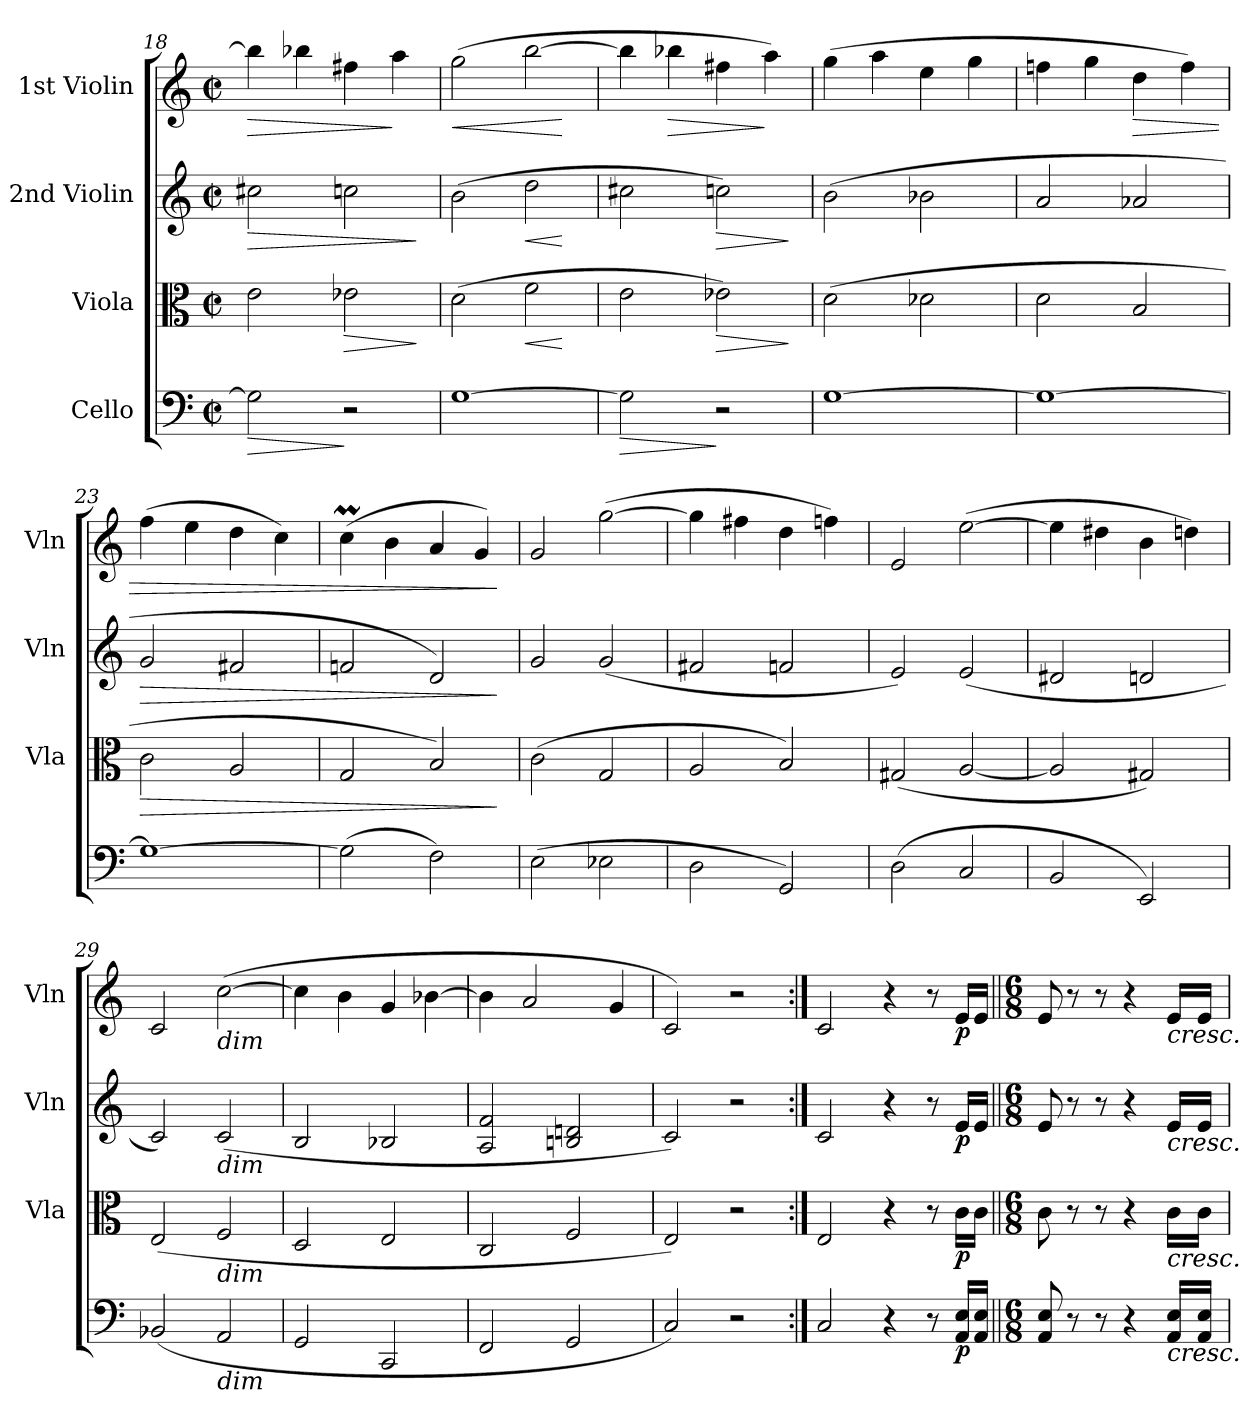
**kern	**dynam	**kern	**dynam	**kern	**dynam	**kern	**dynam
*part4	*part4	*part3	*part3	*part2	*part2	*part1	*part1
*staff4	*staff4	*staff3	*staff3	*staff2	*staff2	*staff1	*staff1
*I"Cello	*	*I"Viola	*	*I"2nd Violin	*	*I"1st Violin	*
*	*	*I'Vla	*	*I'Vln	*	*I'Vln	*
*clefF4	*	*clefC3	*	*clefG2	*	*clefG2	*
*k[]	*	*k[]	*	*k[]	*	*k[]	*
*C:	*	*C:	*	*C:	*	*C:	*
*M2/2	*	*M2/2	*	*M2/2	*	*M2/2	*
*met(c|)	*	*met(c|)	*	*met(c|)	*	*met(c|)	*
=18	=18	=18	=18	=18	=18	=18	=18
!	!LO:HP:b	!	!	!	!LO:HP:b	!	!LO:HP:b
2G\]	>	2e\	.	2cc#X\	>	4bb\]	>
.	.	.	.	.	.	4bb-X\	.
!	!	!	!LO:HP:b	!	!	!	!
2r	]	2e-X\	>	2ccn\	.	4ff#X\	.
.	.	.	.	.	.	4aa\	]
.	.	.	]	.	]	.	.
=19	=19	=19	=19	=19	=19	=19	=19
!	!	!	!	!	!	!	!LO:HP:b
[1G	.	(2d\	.	(2b\	.	(2gg\	<
!	!	!	!LO:HP:b	!	!LO:HP:b	!	!
.	.	2f\	<	2dd\	<	[2bb\	.
.	.	.	[	.	[	.	[
=20	=20	=20	=20	=20	=20	=20	=20
!	!LO:HP:b	!	!	!	!	!	!
2G\]	>	2e\	.	2cc#X\	.	4bb\]	.
!	!	!	!	!	!	!	!LO:HP:b
.	.	.	.	.	.	4bb-X\	>
!	!	!	!LO:HP:b	!	!LO:HP:b	!	!
2r	]	2e-X\)	>	2ccn\)	>	4ff#X\	.
.	.	.	.	.	.	4aa\)	]
.	.	.	]	.	]	.	.
=21	=21	=21	=21	=21	=21	=21	=21
[1G	.	(2d\	.	(2b\	.	(4gg\	.
.	.	.	.	.	.	4aa\	.
.	.	2d-X\	.	2b-X\	.	4ee\	.
.	.	.	.	.	.	4gg\	.
=22	=22	=22	=22	=22	=22	=22	=22
1G_	.	2d\	.	2a/	.	4ffn\	.
.	.	.	.	.	.	4gg\	.
!	!	!	!	!	!	!	!LO:HP:b
.	.	2B/	.	2a-X/	.	4dd\	>
.	.	.	.	.	.	4ff\)	.
=23	=23	=23	=23	=23	=23	=23	=23
!	!	!	!LO:HP:b	!	!LO:HP:b	!	!
1G_	.	2c\	>	2g/	>	(4ff\	.
.	.	.	.	.	.	4ee\	.
.	.	2A/	.	2f#X/	.	4dd\	.
.	.	.	.	.	.	4cc\)	.
=24	=24	=24	=24	=24	=24	=24	=24
(2G\]	.	2G/	.	2fn/	.	(4ccM\	.
.	.	.	.	.	.	4b\	.
2F\)	.	2B/)	.	2d/)	.	4a/	.
.	.	.	.	.	.	4g/)	.
.	.	.	]	.	]	.	]
!!LO:LB:g=z
=25	=25	=25	=25	=25	=25	=25	=25
(2E\	.	(2c\	.	2g/	.	2g/	.
2E-X\	.	2G/	.	(2g/	.	([2gg\	.
=26	=26	=26	=26	=26	=26	=26	=26
2D\	.	2A/	.	2f#X/	.	4gg\]	.
.	.	.	.	.	.	4ff#X\	.
2GG/)	.	2B/)	.	2fn/	.	4dd\	.
.	.	.	.	.	.	4ffn\)	.
=27	=27	=27	=27	=27	=27	=27	=27
(2D\	.	(2G#X/	.	2e/)	.	2e/	.
2C/	.	[2A/	.	(2e/	.	([2ee\	.
=28	=28	=28	=28	=28	=28	=28	=28
2BB/	.	2A/]	.	2d#X/	.	4ee\]	.
.	.	.	.	.	.	4dd#X\	.
2EE/)	.	2G#X/)	.	2dn/	.	4b\	.
.	.	.	.	.	.	4ddn\)	.
=29	=29	=29	=29	=29	=29	=29	=29
(2BB-X/	.	(2E/	.	2c/)	.	2c/	.
!	!	!	!	!	!	!LO:TX:b:i:t=dim	!
!	!	!	!	!LO:TX:b:i:t=dim	!	!	!
!	!	!LO:TX:b:i:t=dim	!	!	!	!	!
!LO:TX:b:i:t=dim	!	!	!	!	!	!	!
2AA/	.	2F/	.	(2c/	.	([2cc\	.
=30	=30	=30	=30	=30	=30	=30	=30
2GG/	.	2D/	.	2B/	.	4cc\]	.
.	.	.	.	.	.	4b\	.
2CC/	.	2E/	.	2B-X/	.	4g/	.
.	.	.	.	.	.	[4b-X\	.
=31	=31	=31	=31	=31	=31	=31	=31
2FF/	.	2C/	.	2A/ 2f/	.	4b-\]	.
.	.	.	.	.	.	2a/	.
2GG/	.	2F/	.	2Bn/ 2dn/	.	.	.
.	.	.	.	.	.	4g/	.
=32	=32	=32	=32	=32	=32	=32	=32
2C/)	.	2E/)	.	2c/)	.	2c/)	.
2r	.	2r	.	2r	.	2r	.
=33:|!	=33:|!	=33:|!	=33:|!	=33:|!	=33:|!	=33:|!	=33:|!
2C/	.	2E/	.	2c/	.	2c/	.
4r	.	4r	.	4r	.	4r	.
8r	.	8r	.	8r	.	8r	.
!	!LO:DY:b	!	!LO:DY:b	!	!LO:DY:b	!	!LO:DY:b
16AA/ 16E/LL	p	16c\LL	p	16e/LL	p	16e/LL	p
16AA/ 16E/JJ	.	16c\JJ	.	16e/JJ	.	16e/JJ	.
=34||	=34||	=34||	=34||	=34||	=34||	=34||	=34||
*M6/8	*	*M6/8	*	*M6/8	*	*M6/8	*
8AA/ 8E/	.	8c\	.	8e/	.	8e/	.
8r	.	8r	.	8r	.	8r	.
8r	.	8r	.	8r	.	8r	.
4r	.	4r	.	4r	.	4r	.
!	!	!	!	!	!	!LO:TX:b:i:t=cresc.	!
!	!	!	!	!LO:TX:b:i:t=cresc.	!	!	!
!	!	!LO:TX:b:i:t=cresc.	!	!	!	!	!
!LO:TX:b:i:t=cresc.	!	!	!	!	!	!	!
16AA/ 16E/LL	.	16c\LL	.	16e/LL	.	16e/LL	.
16AA/ 16E/JJ	.	16c\JJ	.	16e/JJ	.	16e/JJ	.
=	=	=	=	=	=	=	=
*-	*-	*-	*-	*-	*-	*-	*-
